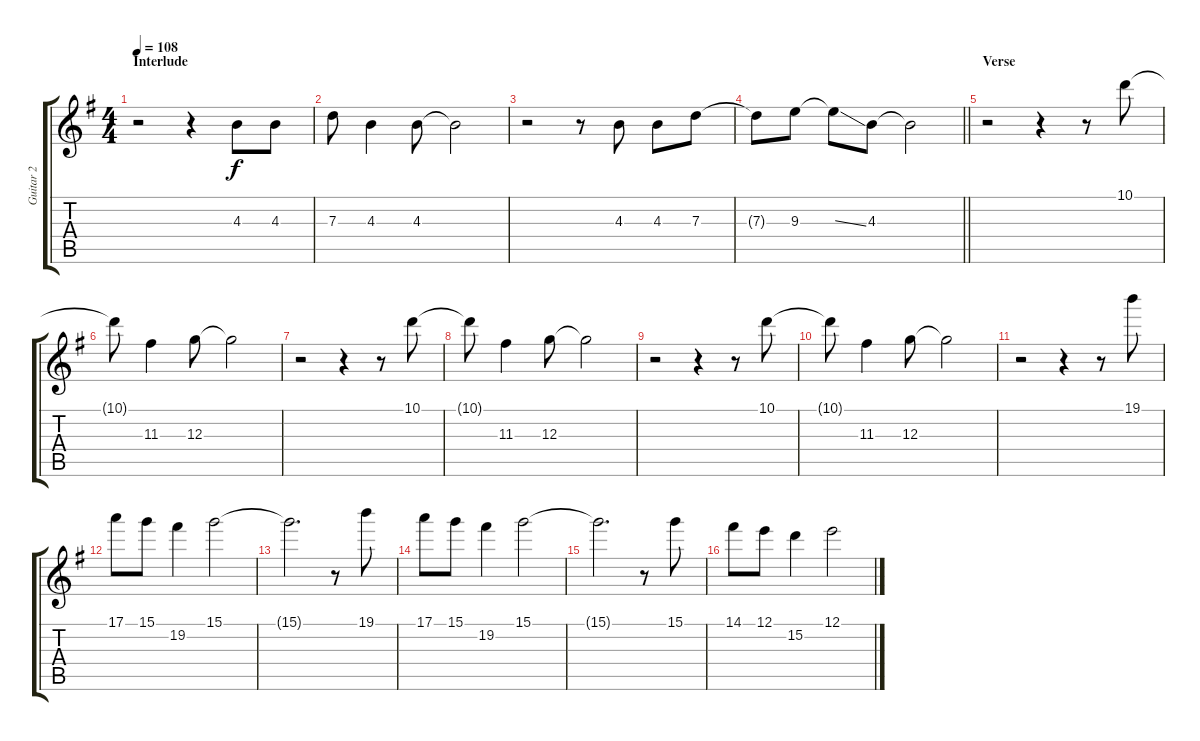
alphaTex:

\track ("Guitar 2" "Guitar 2") {instrument electricguitarclean bank 255}
\staff {score tabs}
\tuning (E4 B3 G3 D3 A2 E2) {hide}
\ts (4 4)
\section ("" "Interlude")
\tempo 108
\clef g2
\ks g
r.2{dy f} r.4 4.3.8 4.3.8 |
7.3.8 4.3.4 4.3.8 4.3{t}.2 |
r.2 r.8 4.3.8 4.3.8 7.3.8 |
\barLineRight lightlight
7.3{t}.8 9.3.8 9.3{ss t}.8 4.3.8 4.3{t}.2 |
\section ("" "Verse")
r.2 r.4 r.8 10.1.8 |
10.1{t}.8 11.3.4 12.3.8 12.3{t}.2 |
r.2 r.4 r.8 10.1.8 |
10.1{t}.8 11.3.4 12.3.8 12.3{t}.2 |
r.2 r.4 r.8 10.1.8 |
10.1{t}.8 11.3.4 12.3.8 12.3{t}.2 |
r.2 r.4 r.8 19.1.8 |
17.1.8 15.1.8 19.2.4 15.1.2 |
15.1{t}.2{d} r.8 19.1.8 |
17.1.8 15.1.8 19.2.4 15.1.2 |
15.1{t}.2{d} r.8 15.1.8 |
14.1.8 12.1.8 15.2.4 12.1.2
